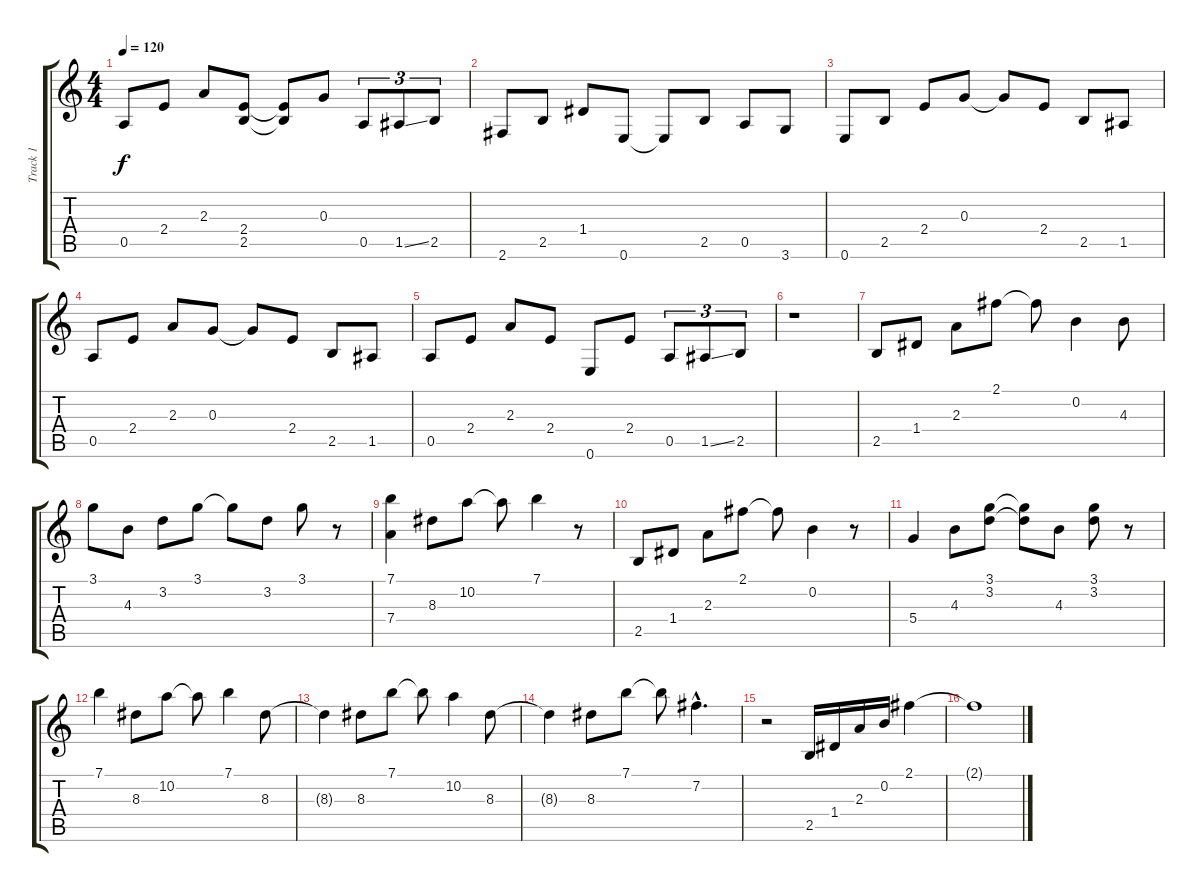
\track ("Track 1" "Track 1") {instrument electricguitarjazz}
\staff {score tabs}
\tuning (E4 B3 G3 D3 A2 E2) {hide}
\ts (4 4)
\tempo 120
\clef g2
\ks c
0.5.8{dy f} 2.4.8 2.3.8 (2.4 2.5).8 (2.4{t} 2.5{t}).8 0.3.8 0.5.8{tu (3 2)} 1.5{ss}.8{tu (3 2)} 2.5.8{tu (3 2)} |
2.6.8 2.5.8 1.4.8 0.6.8 0.6{t}.8 2.5.8 0.5.8 3.6.8 |
0.6.8 2.5.8 2.4.8 0.3.8 0.3{t}.8 2.4.8 2.5.8 1.5.8 |
0.5.8 2.4.8 2.3.8 0.3.8 0.3{t}.8 2.4.8 2.5.8 1.5.8 |
0.5.8 2.4.8 2.3.8 2.4.8 0.6.8 2.4.8 0.5.8{tu (3 2)} 1.5{ss}.8{tu (3 2)} 2.5.8{tu (3 2)} |
r.1 |
2.5.8 1.4.8 2.3.8 2.1.8 2.1{t}.8 0.2.4 4.3.8 |
3.1.8 4.3.8 3.2.8 3.1.8 3.1{t}.8 3.2.8 3.1.8 r.8 |
(7.1 7.4).4 8.3.8 10.2.8 10.2{t}.8 7.1.4 r.8 |
2.5.8 1.4.8 2.3.8 2.1.8 2.1{t}.8 0.2.4 r.8 |
5.4.4 4.3.8 (3.1 3.2).8 (3.1{t} 3.2{t}).8 4.3.8 (3.1 3.2).8 r.8 |
7.1.4 8.3.8 10.2.8 10.2{t}.8 7.1.4 8.3.8 |
8.3{t}.4 8.3.8 7.1.8 7.1{t}.8 10.2.4 8.3.8 |
8.3{t}.4 8.3.8 7.1.8 7.1{t}.8 7.2{hac}.4{d} |
r.2 2.5.16 1.4.16 2.3.16 0.2.16 2.1.4 |
2.1{t}.1
